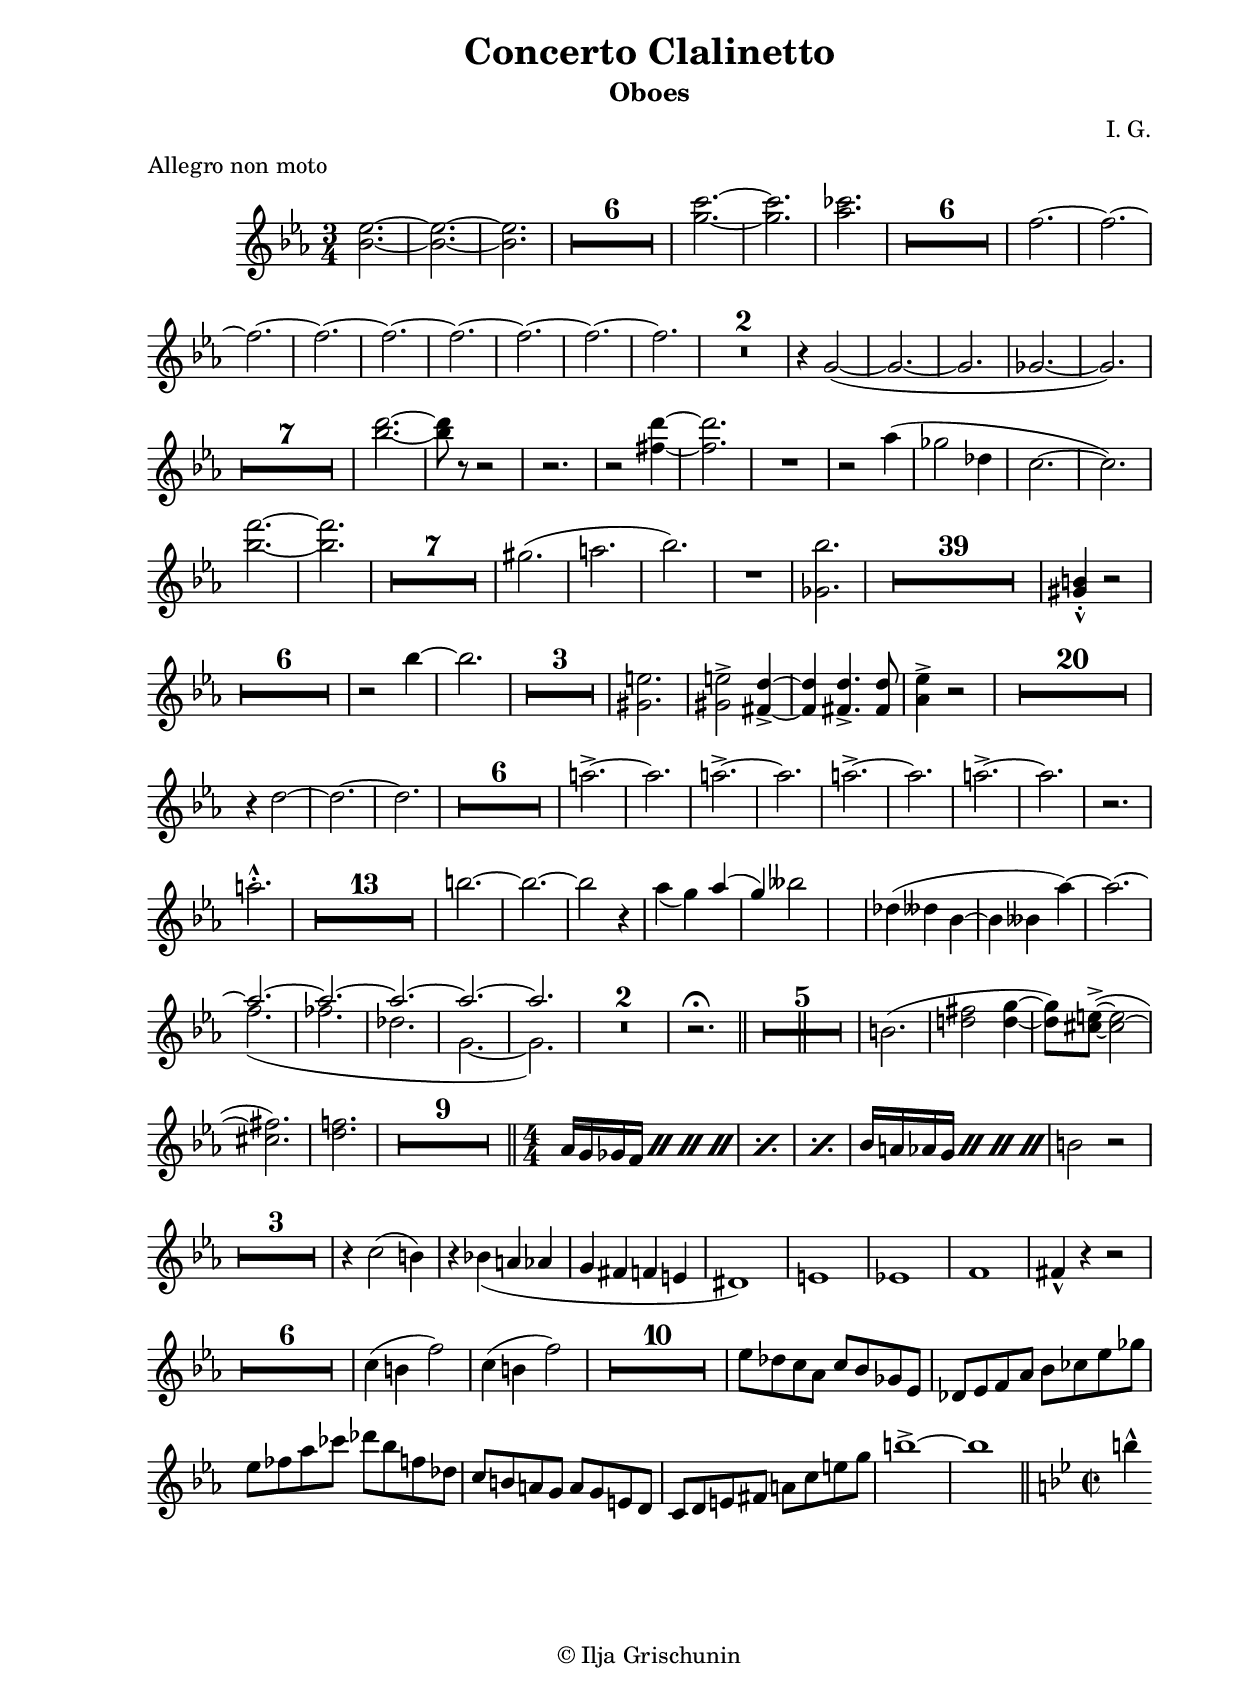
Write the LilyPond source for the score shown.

\version "2.19.15"
%\version "2.18.0"

\language "deutsch"

\header {
  title = "Concerto Clalinetto"
  subtitle = "Oboes"
  meter = "Allegro non moto"
  composer = "I. G."
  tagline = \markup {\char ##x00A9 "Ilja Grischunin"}
}

#(ly:set-option 'relative-includes #t)

\paper {
  #(set-paper-size "a4")
  top-system-spacing #'basic-distance = #25
  top-markup-spacing #'basic-distance = #8
  markup-system-spacing #'basic-distance = #8
  %system-system-spacing #'basic-distance = #20
  last-bottom-spacing #'basic-distance = #25
  two-sided = ##t
  inner-margin = 25
  outer-margin = 15
}

\layout {
  \context {
    \Score
    \remove "Bar_number_engraver"
  }
}
\version "2.19.15"
%\version "2.18.0"

\language "deutsch"

oboeMusic = \relative es'' {
  \time 3/4
  \key es \major
  \override MultiMeasureRest #'expand-limit = #2
  \set Score.skipBars = ##t
  <b es>2.~ q~ q R2.*6 <g' c>2.~ q <as ces> R2.*6 f2.~ f~ f~ f~ f~ f~ f~ f~ f
  R2.*2 r4 g,2~( g2.~ g ges~ ges) R2.*7 <b' d>2.~ q8 r r2 r2. r2 <fis d'>4~ q2.
  R2. r2 as4( ges2 des4 c2.~ c) <b' f'>~ q  R2.*7 gis2.( a b) R <ges, b'> R2.*39
  <gis h>4-.-^ r2 R2.*6 r2 b'4~b2. R2.*3 <gis, e'>2. q2-> <fis d'>4->~ q q4.-> q8 <as es'>4-> r2
  R2.*20 r4 d2~ d2.~ d R2.*6 \repeat unfold 4 {a'2.->~ a} r2. a-.-^ R2.*13
  h2.~ h~ h2 r4
  <<
    {
      s2 as4( g) s2 s2.*2 \stemDown des4( deses b~ b heses as'~) as2.~
      \stemUp as~ as~ as~ as~ as
    }
    \\
    {
      as4( g) s s heses2 s2.*5 f2.( fes des g,~ g)
    }
  >>
   R2.*2 r2.\fermata
  %%%%%%%%%%%%%%%%%%%
  \bar "||" \cadenzaOn R1*10 \cadenzaOff \bar "||"
  %%%%%%%%%%%%%%%%%%%
  R2.*5
  h2.( <d! fis>2<d g>4~ q8)<cis e>(->~<cis~ e>2<cis fis>2.)
  <d f!> R2.*9
  \bar "||"
  \numericTimeSignature
  \time 4/4
  \repeat percent 3 {
    \repeat percent 4 {as16 g ges f}
  }
  \repeat percent 4 {b a as g}
  h2 r R1*3
  r4 c2( h4) r b!_( a as g fis f e dis1) e es! f fis4-^ r r2 R1*6
  \repeat unfold 2 {c'4( h f'2)} R1*10
  es8  des c as c b ges es des es f as b ces es ges
  es fes as ces des b f des c h a g a g e d 
  c d e fis a c e g h1->~ h
  \bar "||"
  %%%%%%%%%%%%%%%%%%%%%%%%%%%
  \key b \major
  \defaultTimeSignature
  \time 2/2
  h4-^
}

\score {
  \oboeMusic
}